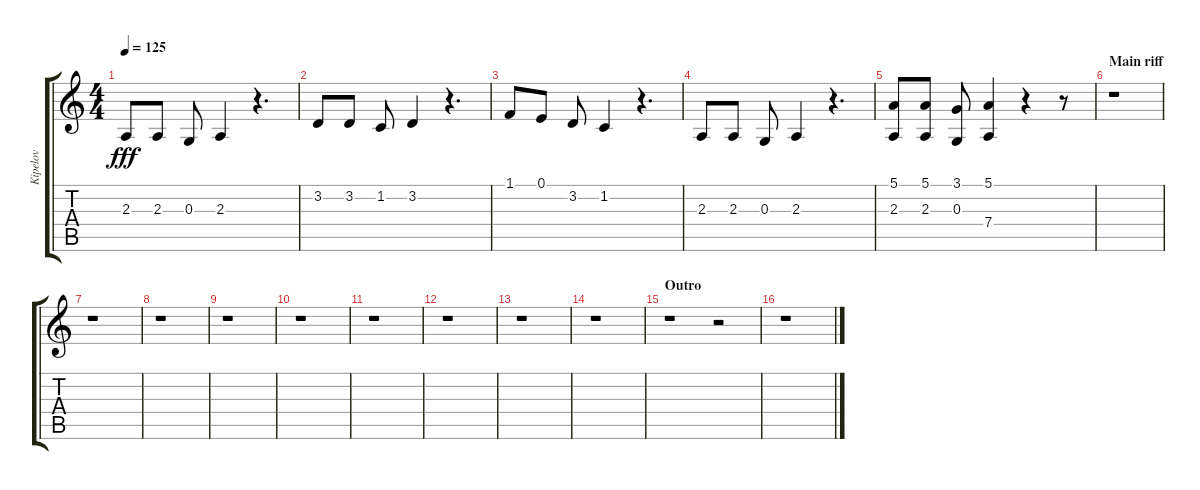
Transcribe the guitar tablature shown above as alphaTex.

\track ("Kipelov" "Kipelov") {instrument tenorsax}
\staff {score tabs}
\tuning (E4 B3 G3 D3 A2 E2) {hide}
\ts (4 4)
\tempo 125
\clef g2
\ks c
2.3.8{dy fff} 2.3.8 0.3.8 2.3.4 r.4{d} |
3.2.8 3.2.8 1.2.8 3.2.4 r.4{d} |
1.1.8 0.1.8 3.2.8 1.2.4 r.4{d} |
2.3.8 2.3.8 0.3.8 2.3.4 r.4{d} |
(5.1 2.3).8 (5.1 2.3).8 (3.1 0.3).8 (5.1 7.4).4 r.4 r.8 |
\section ("" "Main riff")
r.1 |
r.1 |
r.1 |
r.1 |
r.1 |
r.1 |
r.1 |
r.1 |
r.1 |
\section ("" "Outro")
r.1 r.2 |
r.1
